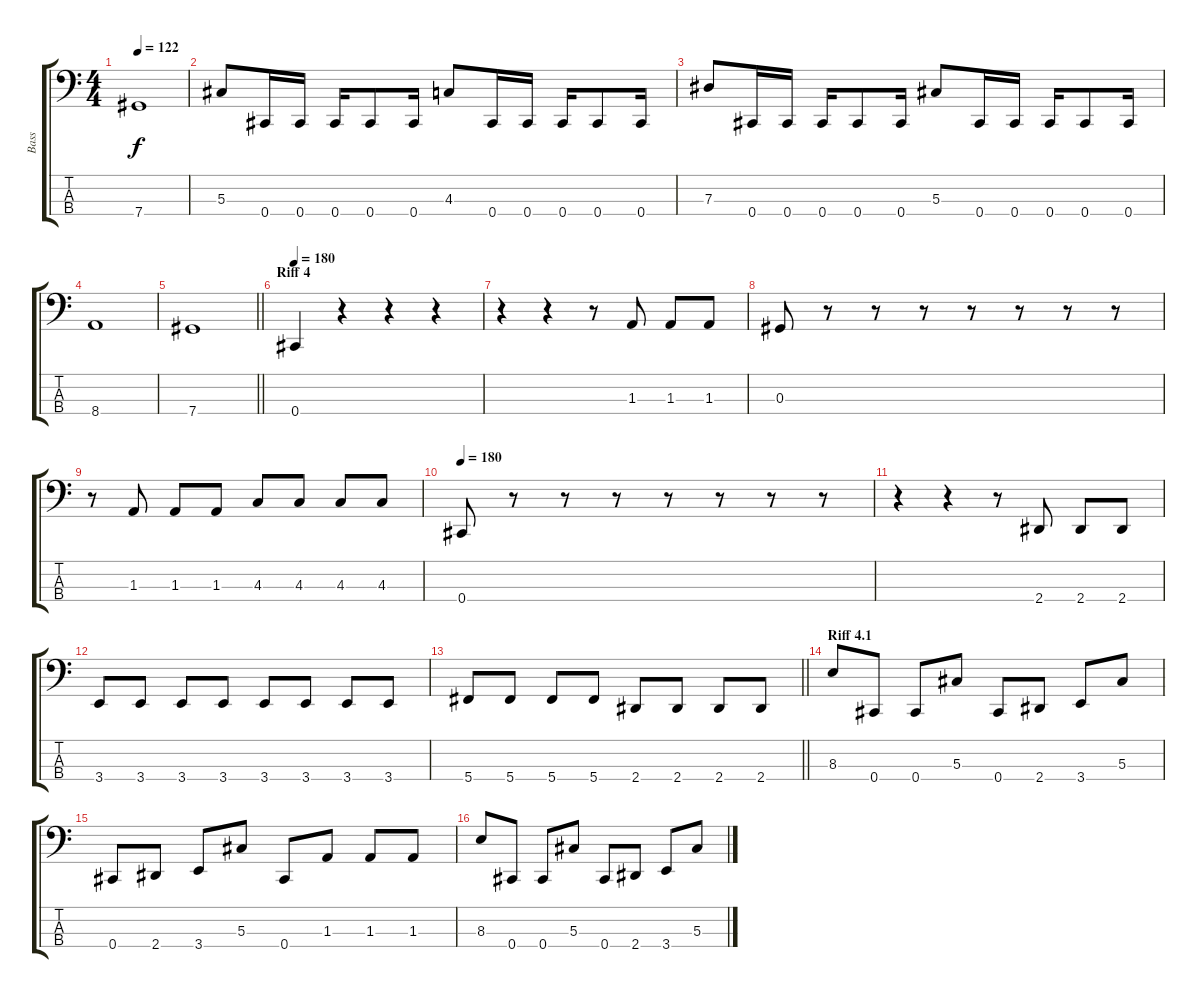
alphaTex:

\track ("Bass" "Bass") {instrument electricbassfinger}
\staff {score tabs}
\tuning (Gb2 Db2 Ab1 Db1) {hide}
\ts (4 4)
\tempo 122
\clef f4
\ks c
7.4.1{dy f} |
5.3.8 0.4.16 0.4.16 0.4.16 0.4.8 0.4.16 4.3.8 0.4.16 0.4.16 0.4.16 0.4.8 0.4.16 |
7.3.8 0.4.16 0.4.16 0.4.16 0.4.8 0.4.16 5.3.8 0.4.16 0.4.16 0.4.16 0.4.8 0.4.16 |
8.4.1 |
\barLineRight lightlight
7.4.1 |
\section ("" "Riff 4")
\tempo 180
0.4.4 r.4 r.4 r.4 |
r.4 r.4 r.8 1.3.8 1.3.8 1.3.8 |
0.3.8 r.8 r.8 r.8 r.8 r.8 r.8 r.8 |
r.8 1.3.8 1.3.8 1.3.8 4.3.8 4.3.8 4.3.8 4.3.8 |
\tempo 180
0.4.8 r.8 r.8 r.8 r.8 r.8 r.8 r.8 |
r.4 r.4 r.8 2.4.8 2.4.8 2.4.8 |
3.4.8 3.4.8 3.4.8 3.4.8 3.4.8 3.4.8 3.4.8 3.4.8 |
\barLineRight lightlight
5.4.8 5.4.8 5.4.8 5.4.8 2.4.8 2.4.8 2.4.8 2.4.8 |
\section ("" "Riff 4.1")
8.3.8 0.4.8 0.4.8 5.3.8 0.4.8 2.4.8 3.4.8 5.3.8 |
0.4.8 2.4.8 3.4.8 5.3.8 0.4.8 1.3.8 1.3.8 1.3.8 |
8.3.8 0.4.8 0.4.8 5.3.8 0.4.8 2.4.8 3.4.8 5.3.8
